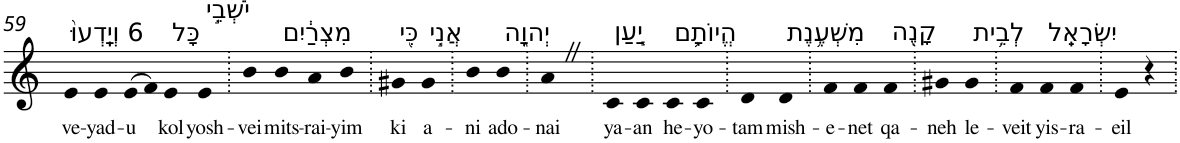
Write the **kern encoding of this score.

**kern	**text
*part1	*part1
*staff1	*staff1
*I"Piano	*
*I'Pno	*
!!LO:PB:g=z
*clefG2	*
*k[]	*
=59	=59
!LO:TX:a:t=6 וְיָֽדְעוּ֙	!
!	!LO:LY:b
4e	ve-
!	!LO:LY:b
4e	-yad-
!	!LO:LY:b
(>8e	-u
8f)	.
!LO:TX:a:t=כָּל	!
!	!LO:LY:b
4e	kol
!LO:TX:a:t=יֹשְׁבֵ֣י	!
!	!LO:LY:b
4e	yosh-
=60.	=60.
!	!LO:LY:b
4b	-vei
!LO:TX:a:t=מִצְרַ֔יִם	!
!	!LO:LY:b
4b	mits-
!	!LO:LY:b
4a	-rai-
!	!LO:LY:b
4b	-yim
=61.	=61.
!LO:TX:a:t=כִּ֖י	!
!	!LO:LY:b
4g#X	ki
!LO:TX:a:t=אֲנִ֣י	!
!	!LO:LY:b
4g#	a-
=62.	=62.
!	!LO:LY:b
4b	-ni
!LO:TX:a:t=יְהוָ֑ה	!
!	!LO:LY:b
4b	ado-
=63.	=63.
!	!LO:LY:b
4aZ	-nai
=64.	=64.
!LO:TX:a:t=יַ֧עַן	!
!	!LO:LY:b
4c	ya-
!	!LO:LY:b
4c	-an
!LO:TX:a:t=הֱיוֹתָ֛ם	!
!	!LO:LY:b
4c	he-
!	!LO:LY:b
4c	-yo-
=65.	=65.
!	!LO:LY:b
4d	-tam
!LO:TX:a:t=מִשְׁעֶ֥נֶת	!
!	!LO:LY:b
4d	mish-
=66.	=66.
!	!LO:LY:b
4f	-e-
!	!LO:LY:b
4f	-net
!LO:TX:a:t=קָנֶ֖ה	!
!	!LO:LY:b
4f	qa-
=67.	=67.
!	!LO:LY:b
4g#X	-neh
!LO:TX:a:t=לְבֵ֥ית	!
!	!LO:LY:b
4g#	le-
=68.	=68.
!	!LO:LY:b
4f	-veit
!LO:TX:a:t=יִשְׂרָאֵֽל	!
!	!LO:LY:b
4f	yis-
!	!LO:LY:b
4f	-ra-
=69.	=69.
!	!LO:LY:b
4e	-eil
4r	.
=.	=.
*-	*-
